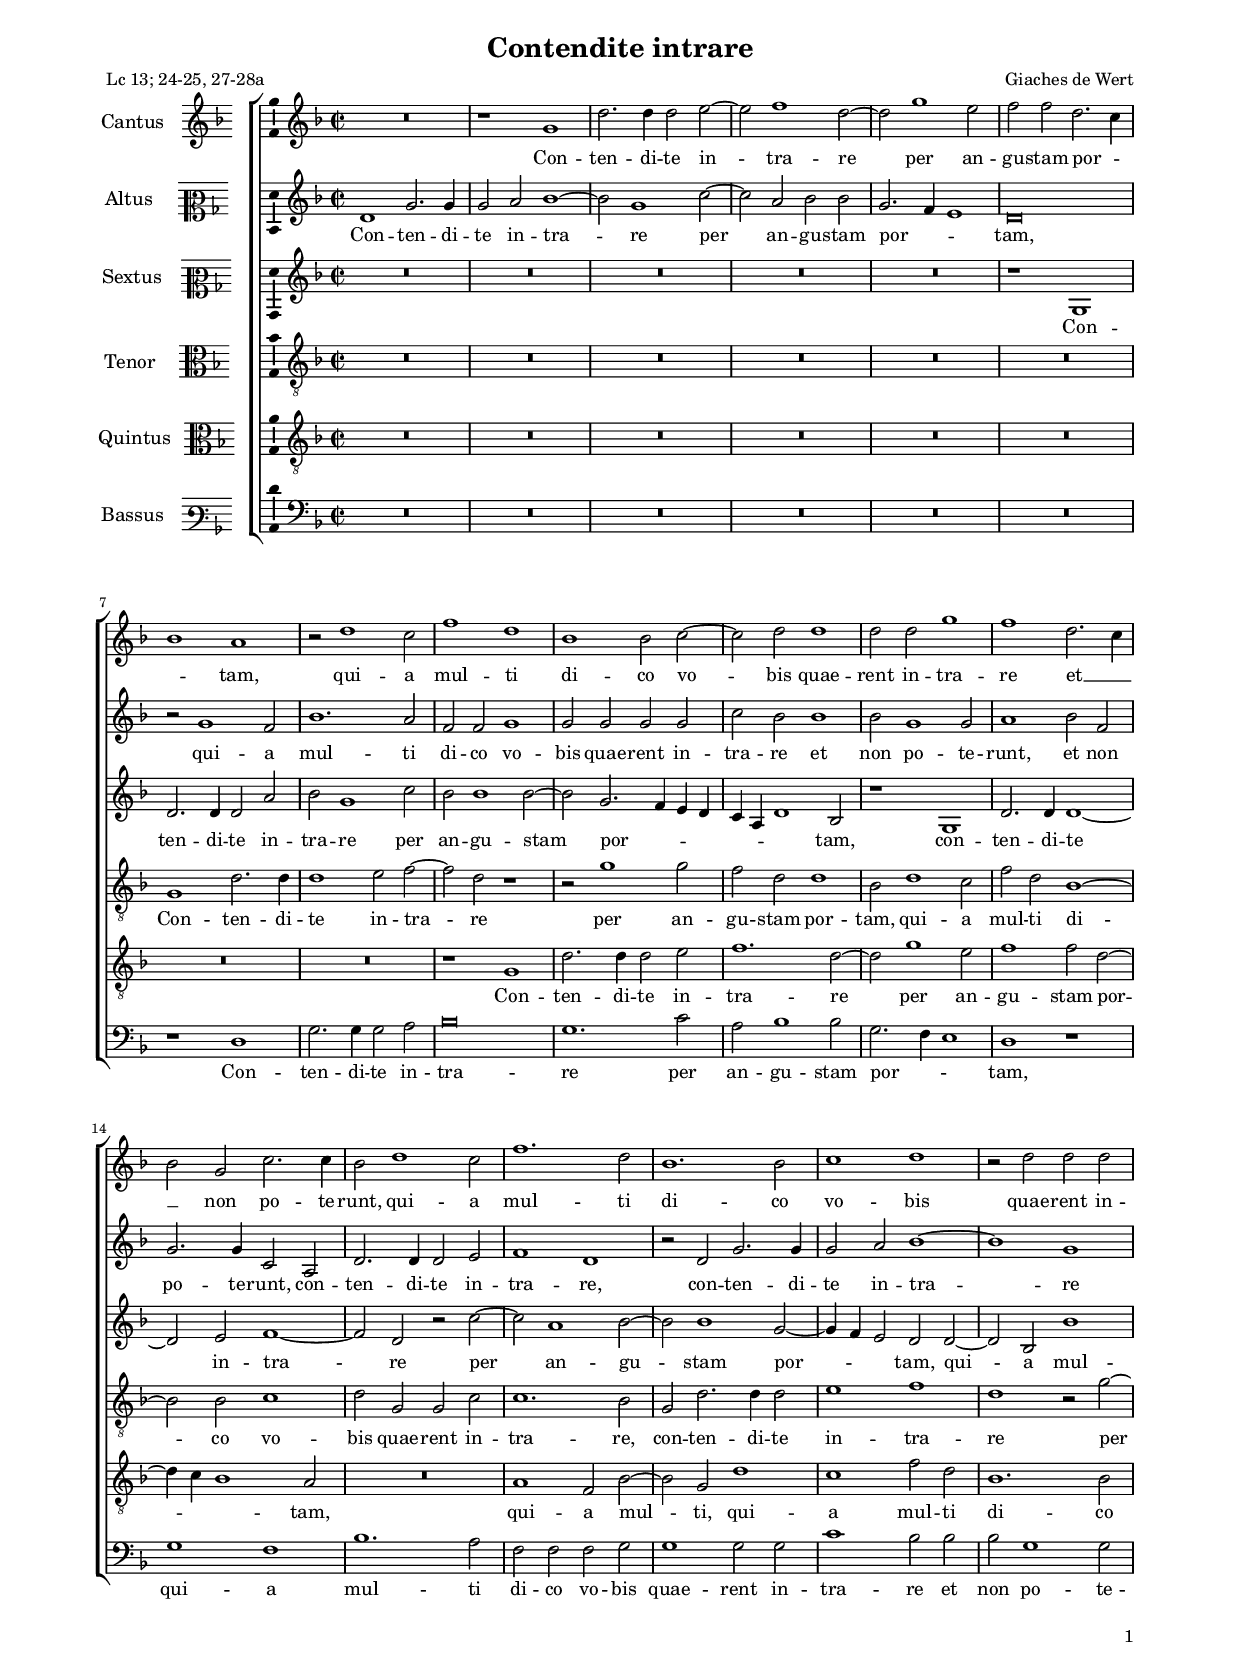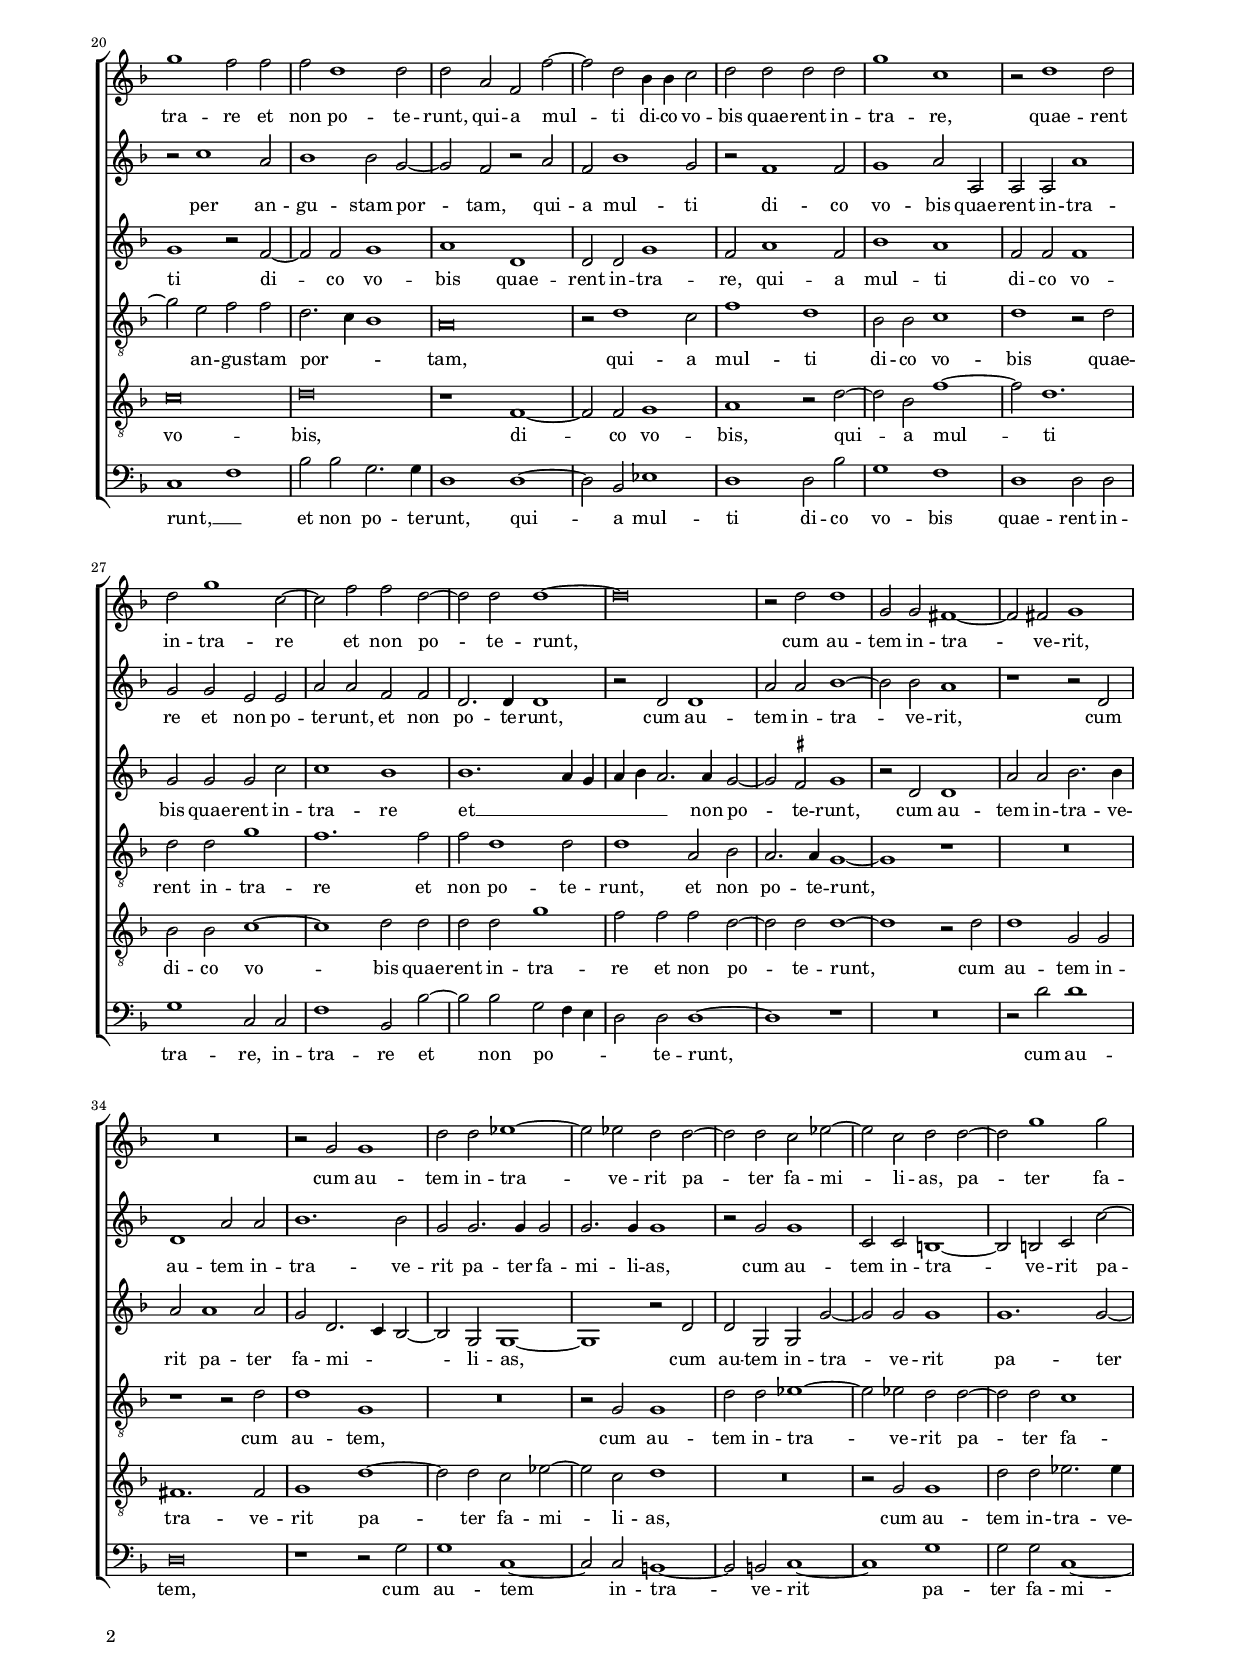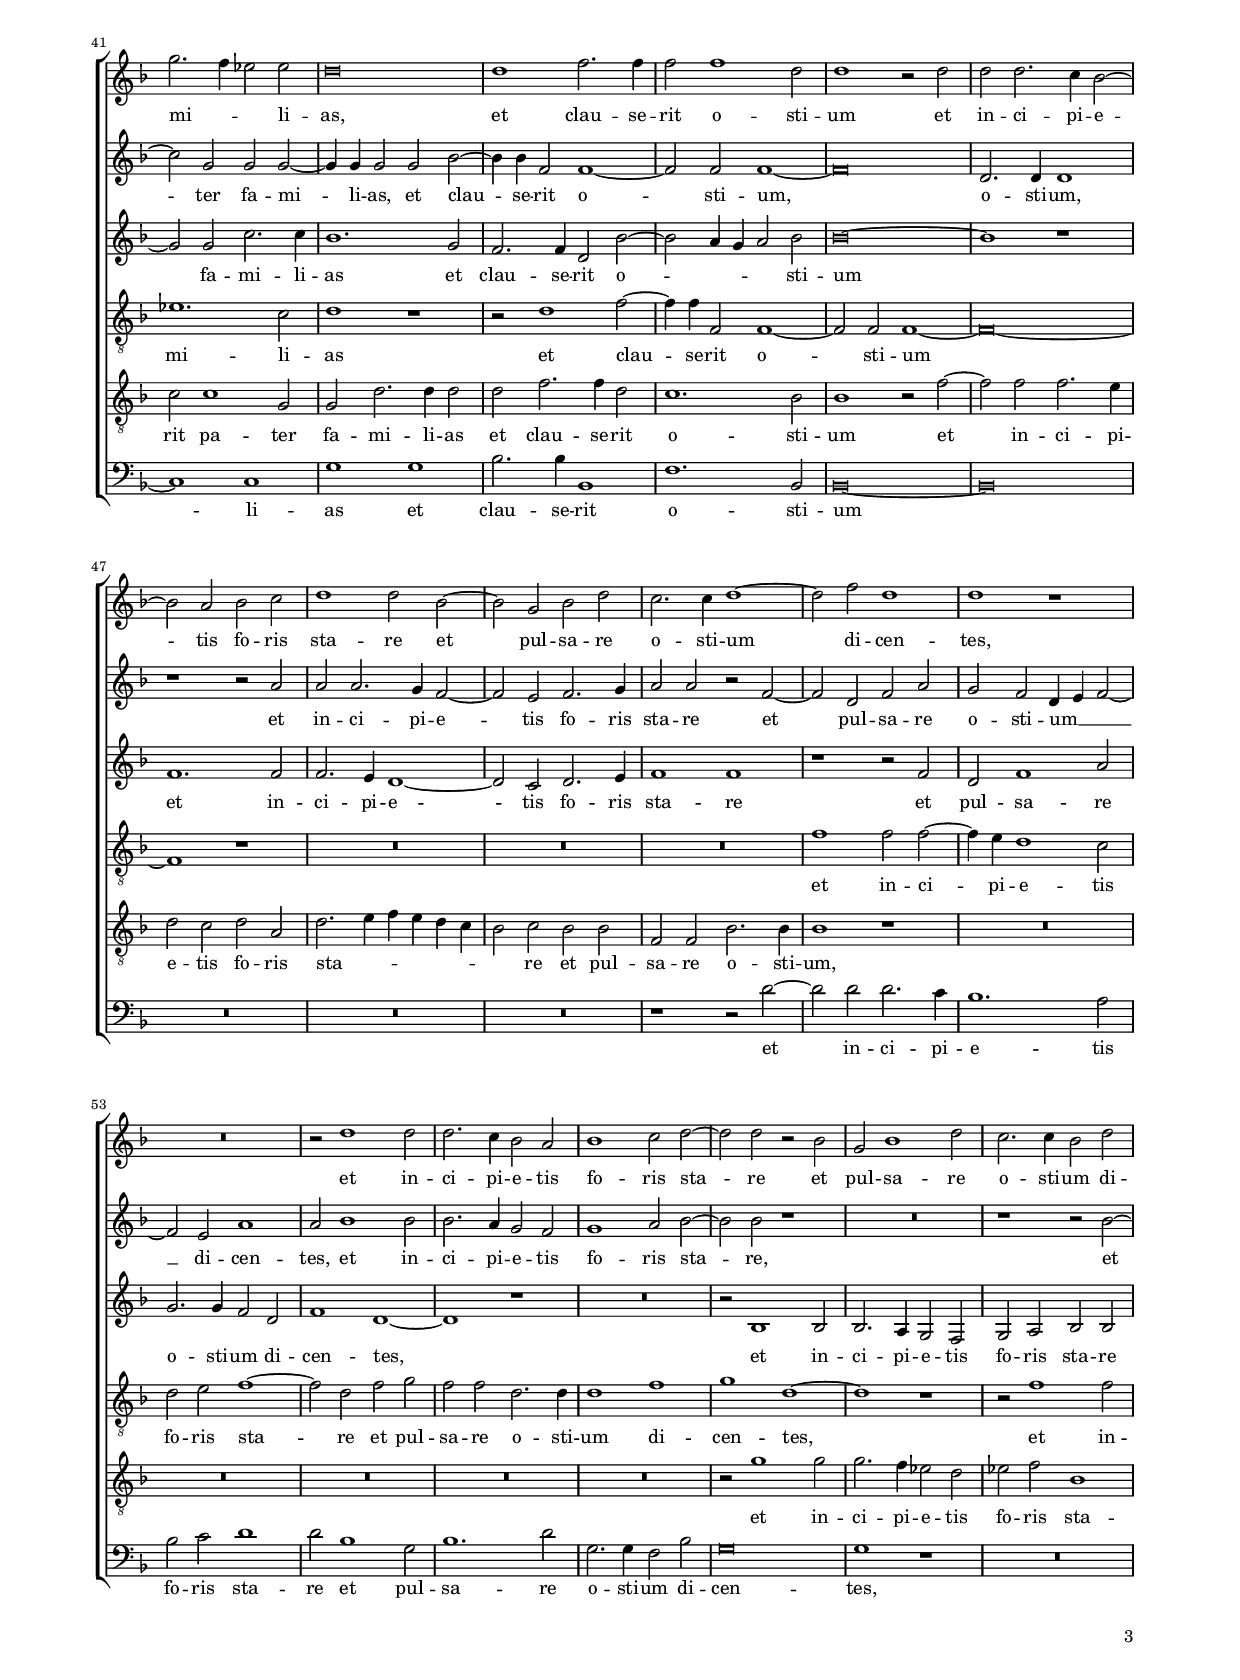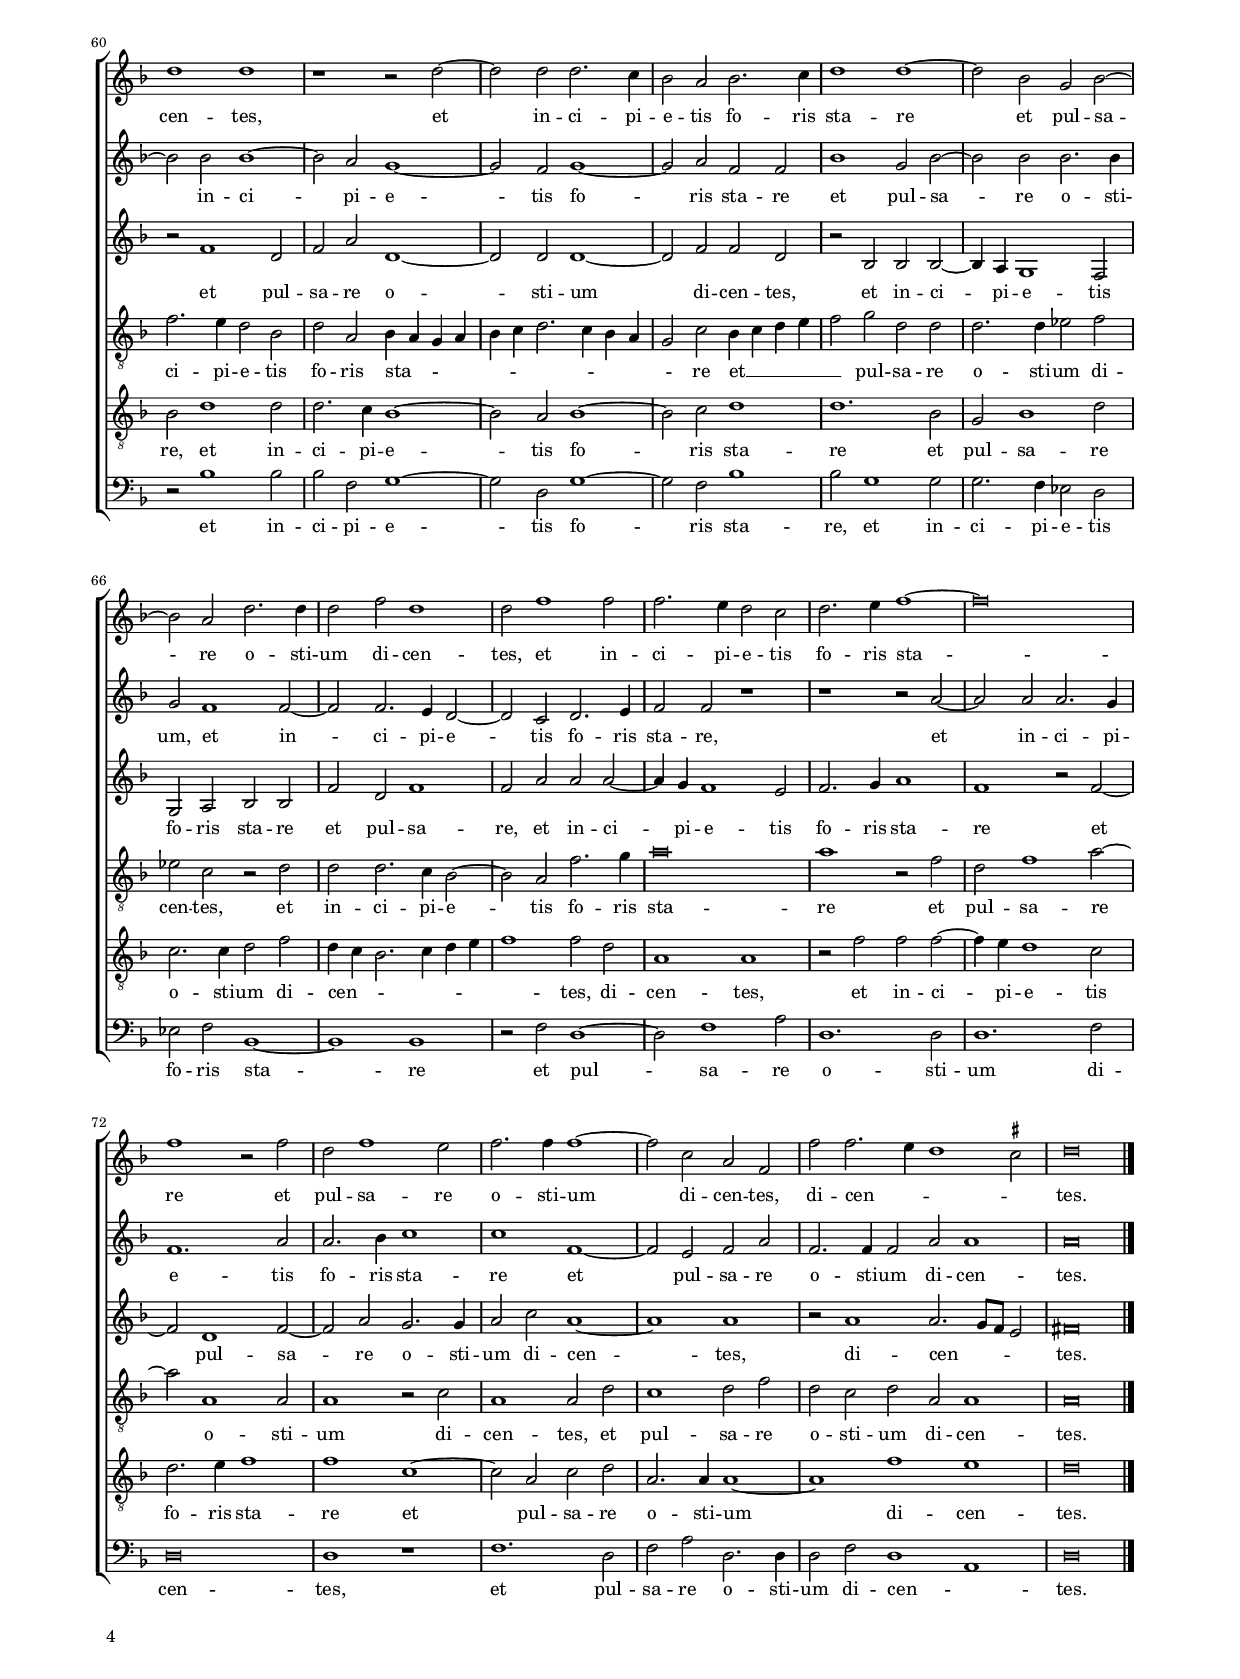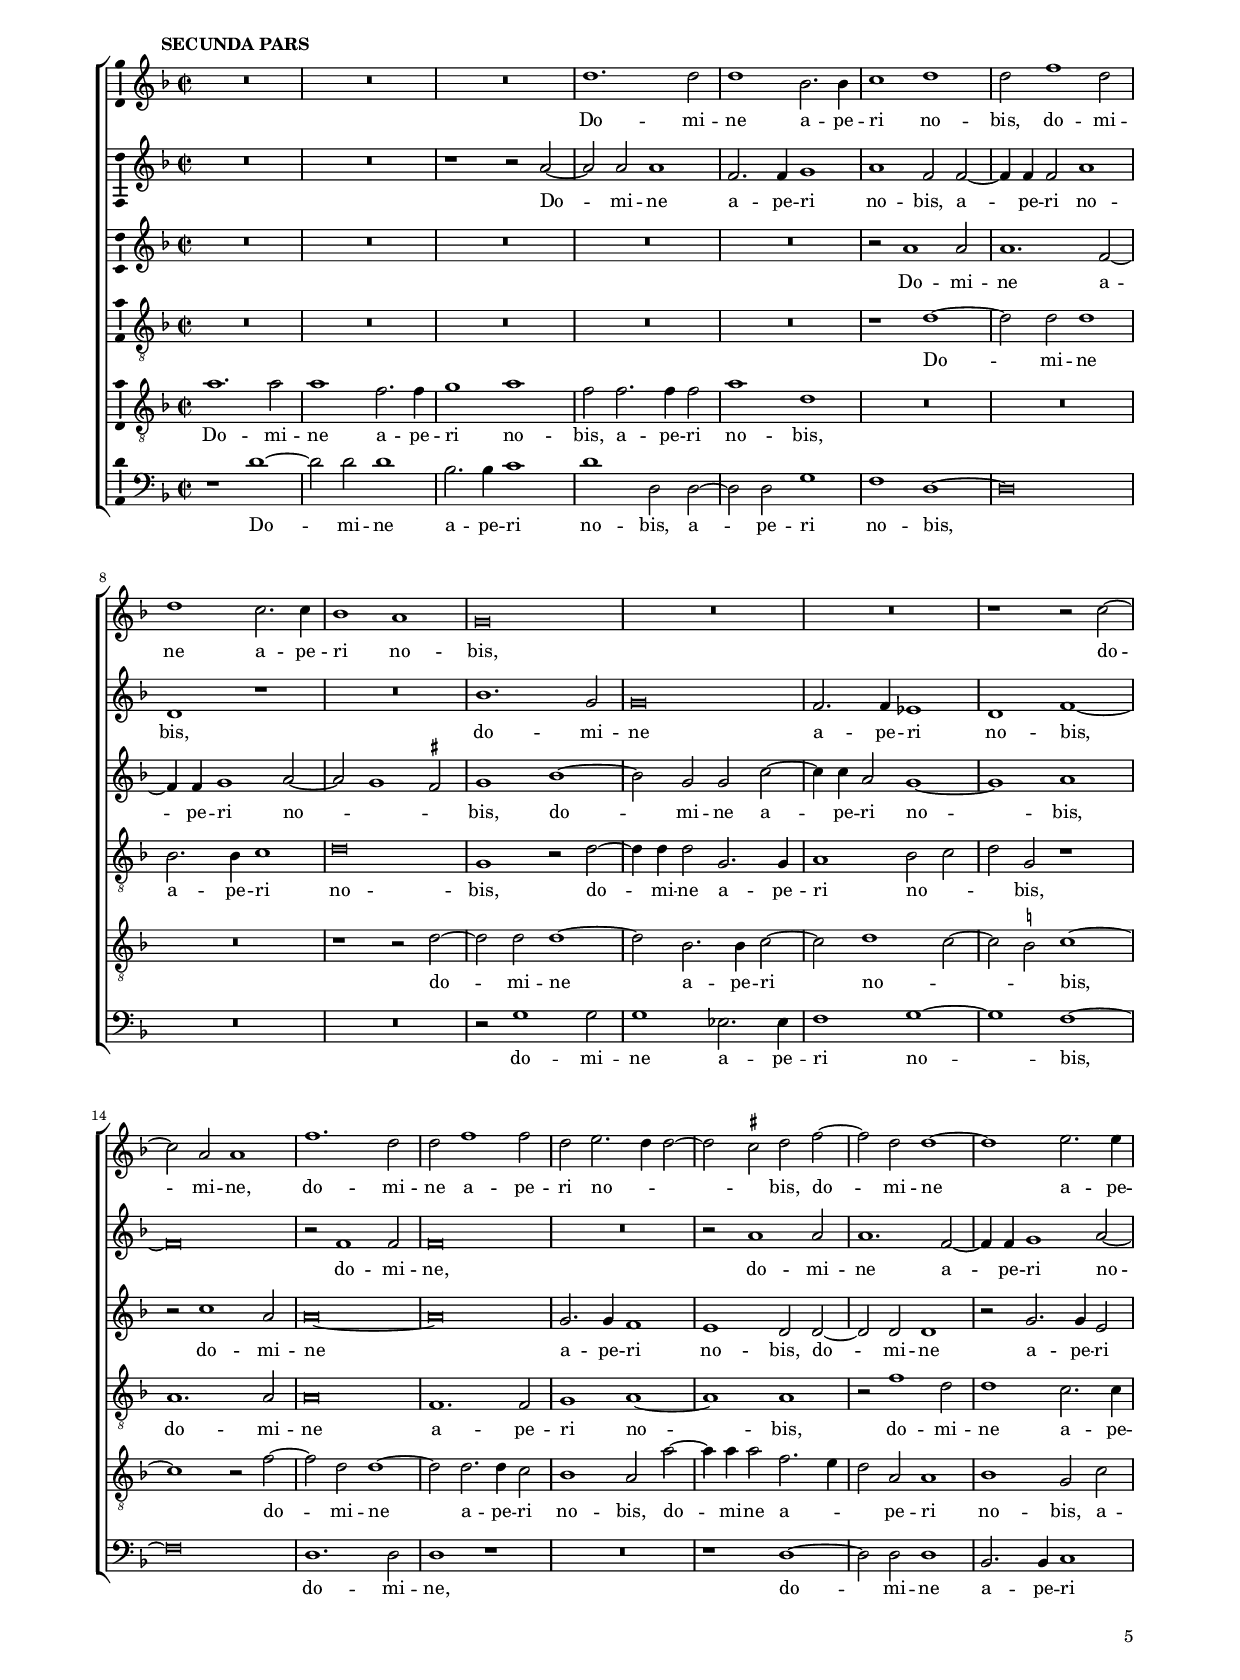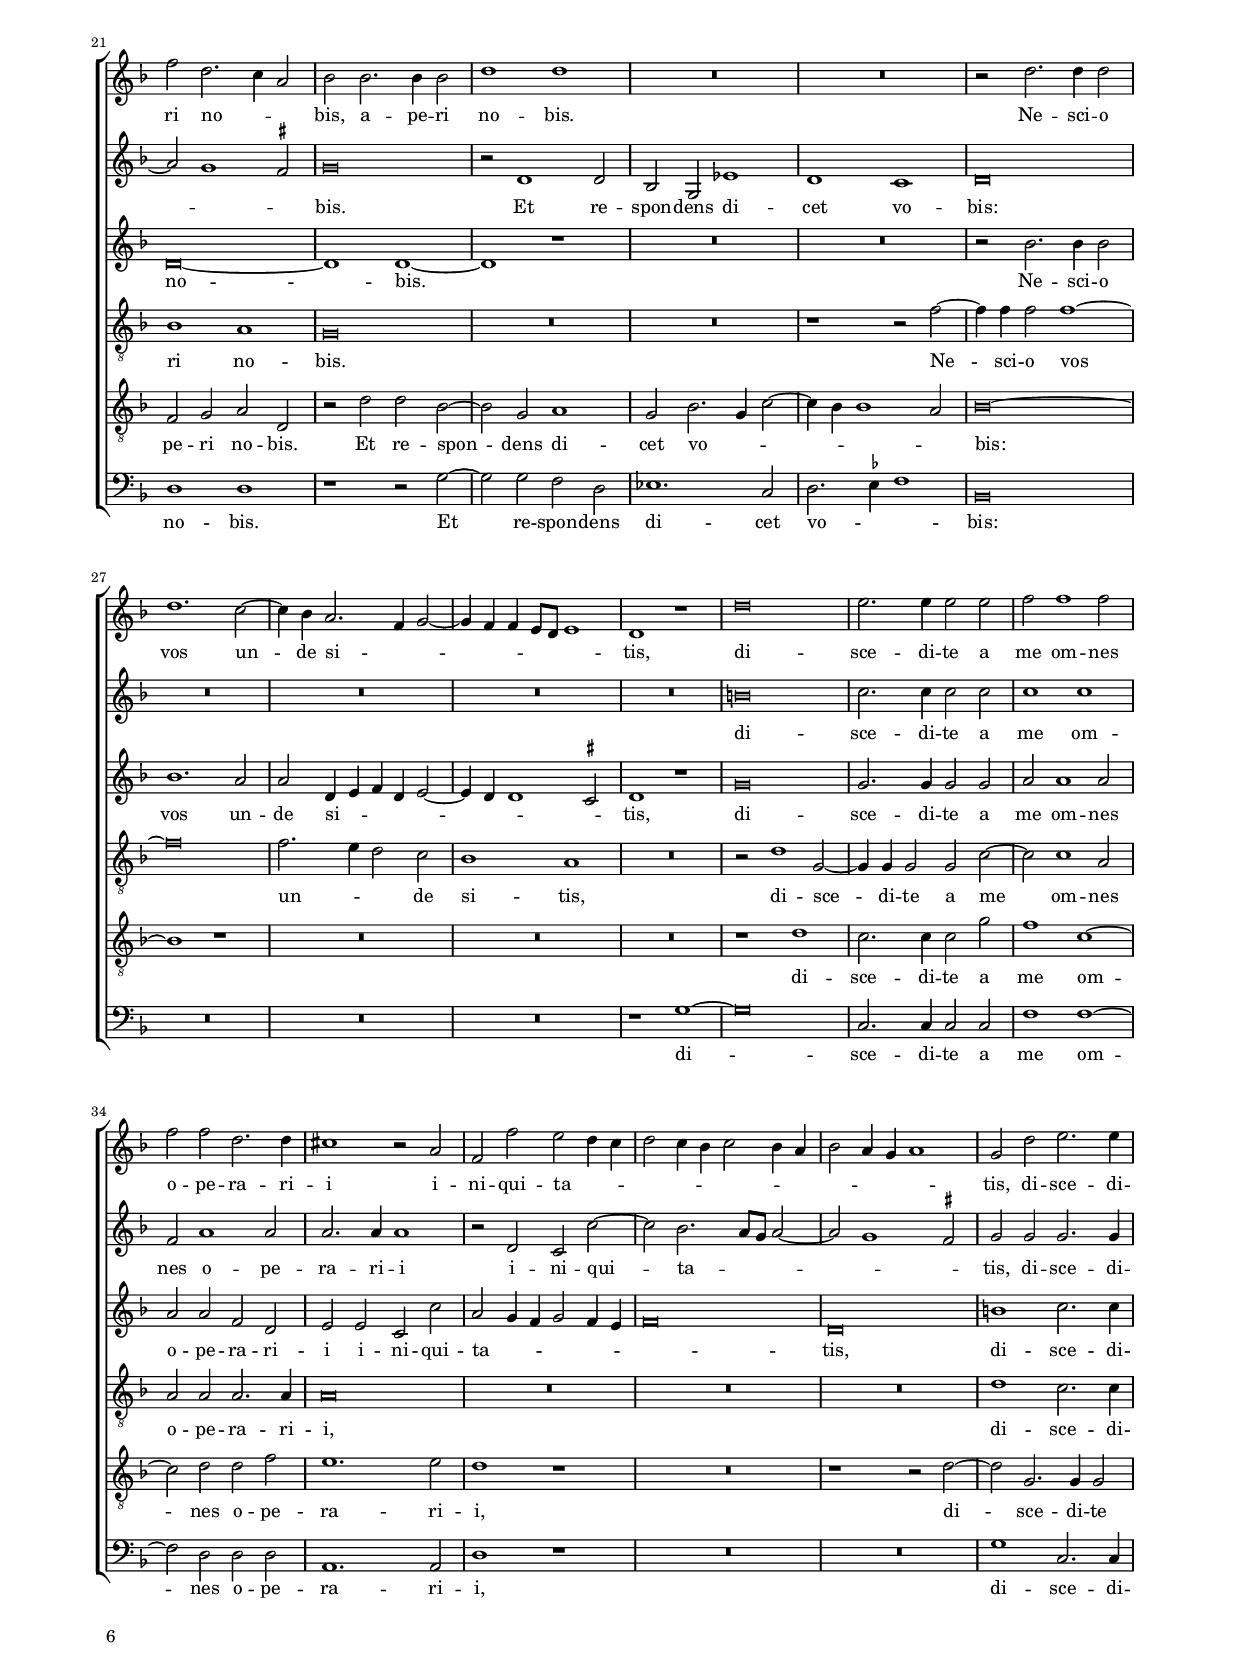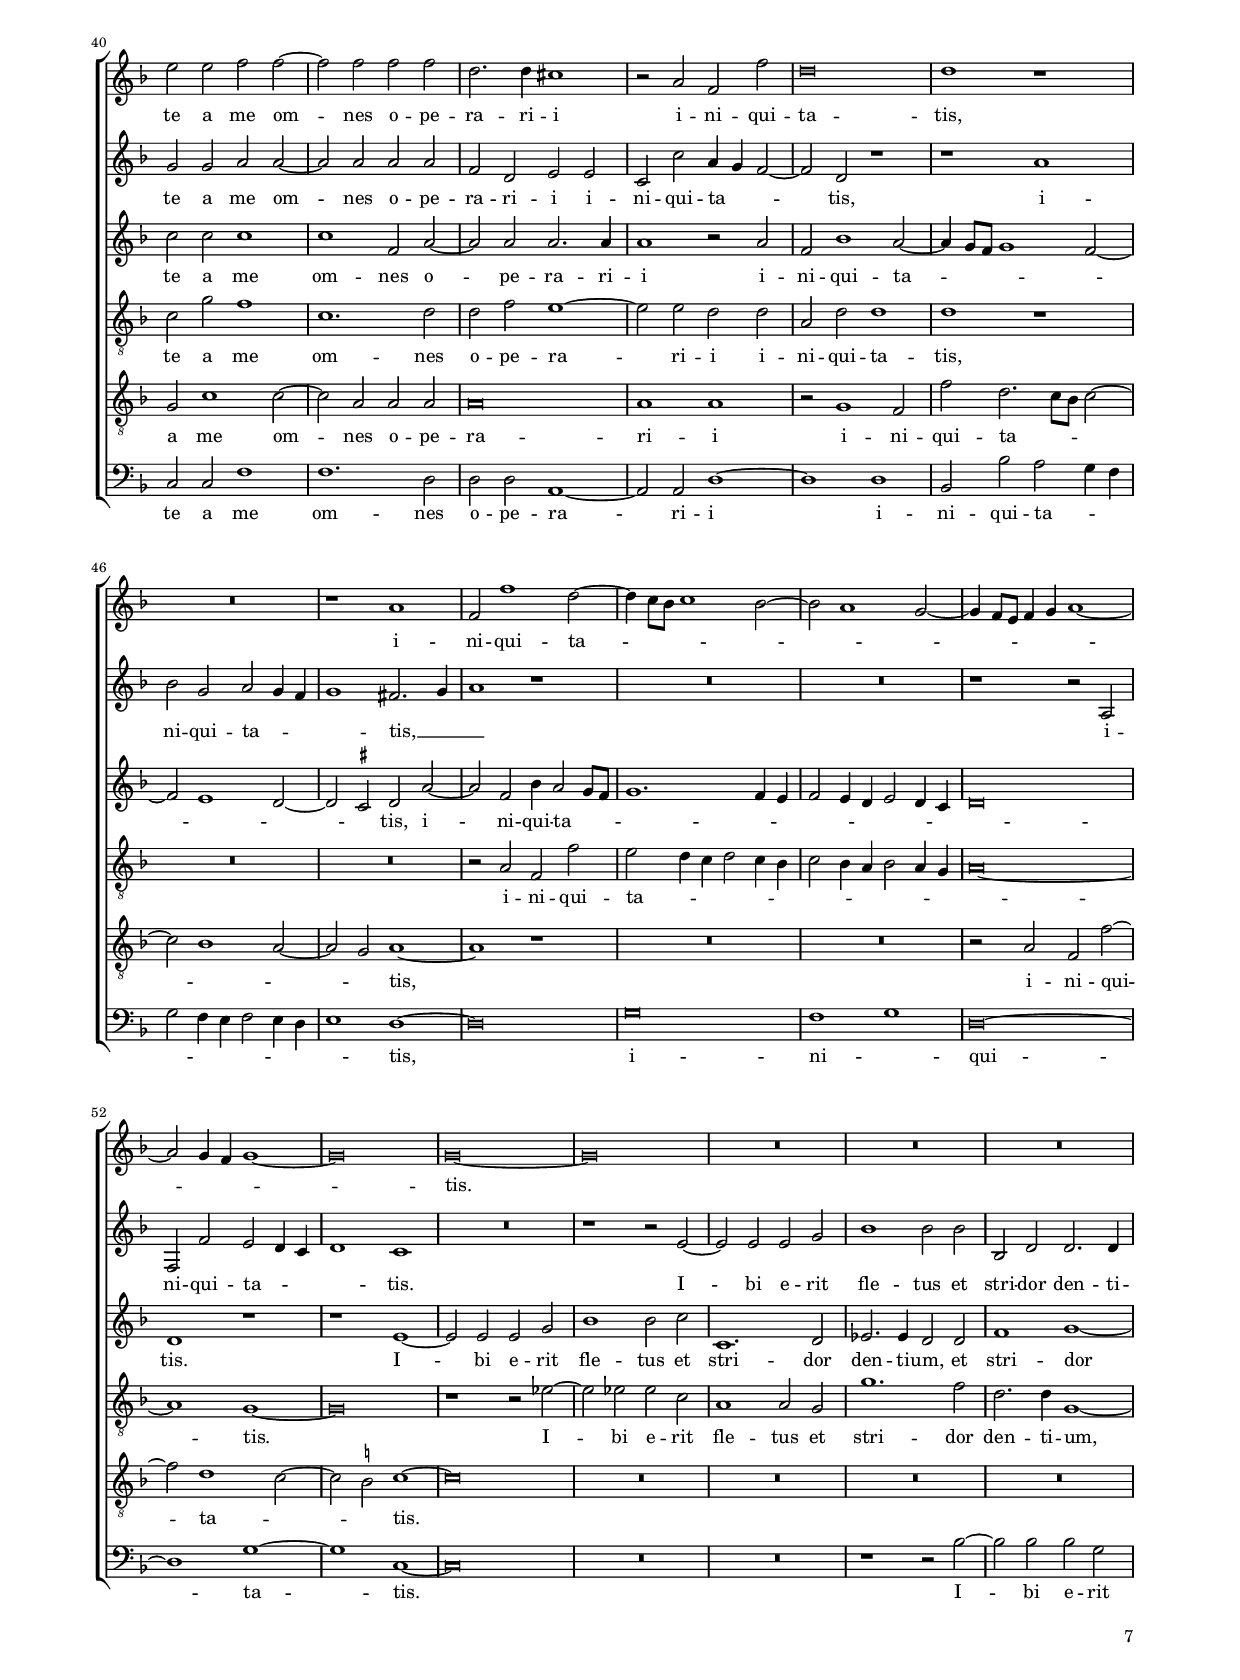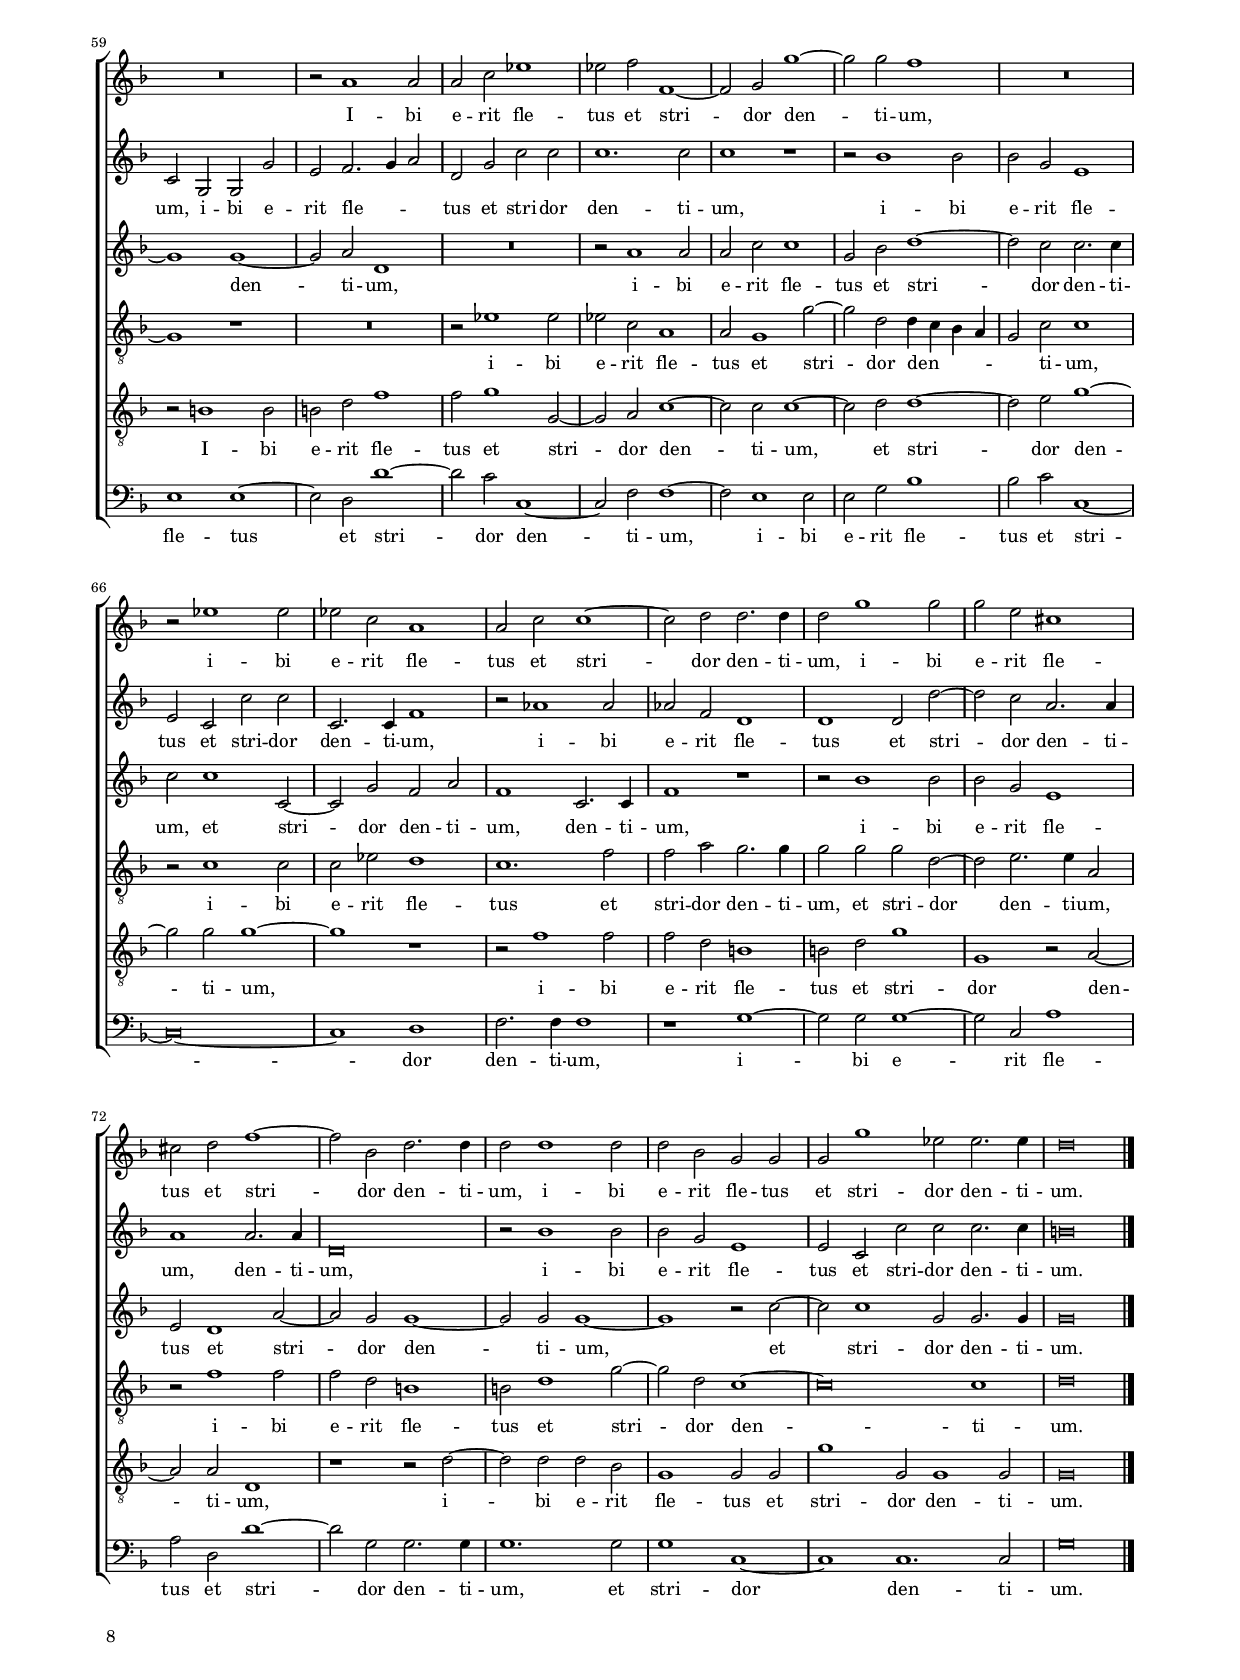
\header
{
  title="Contendite intrare"
  composer="Giaches de Wert"
  poet="Lc 13; 24-25, 27-28a"
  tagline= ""
}

\version "2.22.2"
\language deutsch
#(set-global-staff-size 15)
% #(set-default-paper-size "letter")
#(ly:set-option 'point-and-click #f)


	ficta = { \once \set suggestAccidentals = ##t }
	
	forget = #(define-music-function (music) (ly:music?) #{
		\accidentalStyle forget
		$music
		\accidentalStyle default
		#})


\paper
	{
	top-margin = 1.5 \cm
	bottom-margin = 0.9 \cm
	left-margin = 1.8 \cm
	right-margin = 1.8 \cm
	ragged-bottom = ##f
	ragged-last-bottom = ##t
	print-page-number = ##f
    system-score-spacing = #'((basic-distance . 17) (minimum-distance . 14) (padding . 5) (strechability . 150))
	system-system-spacing = #'((basic-distance . 17) (minimum-distance . 14) (padding . 5) (strechability . 150))
    oddFooterMarkup=\markup   \fill-line { "" \fromproperty #'page:page-number-string }
    evenFooterMarkup=\markup  \fill-line { \fromproperty #'page:page-number-string "" }
    last-bottom-spacing = #'((basic-distance . 12) (minimum-distance . 7) (padding . 4))
	systems-per-page = 3
%   page-count = 6
%	min-systems-per-page = 3
	}

global = {
	\key f \major
	\time 2/2 \set Score.measureLength = #(ly:make-moment 2/1)
        \skip 1*150 \set Score.measureLength = #(ly:make-moment 3/1)
        \skip 1*3
        \set Score.measureLength = #(ly:make-moment 2/1)
        \skip 1*2 \bar "|."
	}


incipitcantus = \markup { \score {
	{
	\set Staff.instrumentName = \markup { \fontsize #1 "Cantus" }
	\key f \major
	\clef violin
	s4 \bar ""
	}
	\layout  {
	raggedright = ##t
	indent = 1.6 \cm
	line-width = 2.4 \cm
	\context { \Staff \remove Time_signature_engraver }
	\override Staff.Clef.Y-extent = #'(0 . 0)
	}} \hspace #1 }

     
incipitaltus = \markup { \score {
	{
	\set Staff.instrumentName = \markup { \fontsize #1 "Altus" }
	\key f \major
	\clef mezzosoprano
	s4 \bar ""
	}
	\layout  {
	raggedright = ##t
	indent = 1.6 \cm
	line-width = 2.4 \cm
	\context { \Staff \remove Time_signature_engraver }
	\override Staff.Clef.Y-extent = #'(0 . 0)
	}} \hspace #1 }

    
incipitsextus = \markup { \score {
	{
	\set Staff.instrumentName = \markup { \fontsize #1 "Sextus" }
	\key f \major
	\clef mezzosoprano
	s4 \bar ""
	}
	\layout  {
	raggedright = ##t
	indent = 1.6 \cm
	line-width = 2.4 \cm
	\context { \Staff \remove Time_signature_engraver }
	\override Staff.Clef.Y-extent = #'(0 . 0)
	}} \hspace #1 }
      
    
incipittenor = \markup { \score {
	{
	\set Staff.instrumentName = \markup { \fontsize #1 "Tenor" }
	\key f \major
	\clef alto
	s4 \bar ""
	}
	\layout  {
	raggedright = ##t
	indent = 1.6 \cm
	line-width = 2.4 \cm
	\context { \Staff \remove Time_signature_engraver }
	\override Staff.Clef.Y-extent = #'(0 . 0)
	}} \hspace #1 }
      
      
incipitquintus = \markup { \score {
	{
	\set Staff.instrumentName = \markup { \fontsize #1 "Quintus" }
	\key f \major
	\clef alto
	s4 \bar ""
	}
	\layout  {
	raggedright = ##t
	indent = 1.6 \cm
	line-width = 2.4 \cm
	\context { \Staff \remove Time_signature_engraver }
	\override Staff.Clef.Y-extent = #'(0 . 0)
	}} \hspace #1 }
      
      
incipitbassus = \markup { \score {
	{
	\set Staff.instrumentName = \markup { \fontsize #1 "Bassus" }
	\key f \major
	\clef varbaritone
	s4 \bar ""
	}
	\layout  {
	raggedright = ##t
	indent = 1.6 \cm
	line-width = 2.4 \cm
	\context { \Staff \remove Time_signature_engraver }
	\override Staff.Clef.Y-extent = #'(0 . 0)
	}} \hspace #1 }


cantus =  \relative c''
	{
	R\breve
	r1 g
	d'2. d4 d2 e~
	e2 f1 d2~
%5
	d2 g1 e2 |
	f2 f d2. c4
	b1 a
	r2 d1 c2
	f1 d
%10
	b1 b2 c~ |
	c2 d d1
	d2 d g1
	f1 d2. c4
	b2 g c2. c4
%15
	b2 d1 c2 |
	f1. d2
	b1. b2
	c1 d
	r2 d d d
%20
	g1 f2 f |
	f2 d1 d2
	d2 a f f'~
	f2 d b4 b c2
	d2 d d d
%25
	g1 c, |
	r2 d1 d2
	d2 g1 c,2~
	c2 f f d~
	d2 d d1~
%30
	d\breve |
	r2 d d1
	g,2 g fis1~
	fis2 fis g1
	R\breve
%35
	r2 g g1 |
	d'2 d es1~
	es2 es d d~ |
	d2 d c es~
	es2 c d d~
%40
	d2 g1 g2 |
	g2. f4 es2 es
	d\breve
	d1 f2. f4
	f2 f1 d2
%45
	d1 r2 d |
	d2 d2. c4 b2~
	b2 a b c
	d1 d2 b~
	b2 g b d
%50
	c2. c4 d1~ |
	d2 f d1
	d1 r
	R\breve
	r2 d1 d2
%55
	d2. c4 b2 a |
	b1 c2 d~
	d2 d r b
	g2 b1 d2
	c2. c4 b2 d
%60
	d1 d |
	r1 r2 d~
	d2 d d2. c4
	b2 a b2. c4
	d1 d~
%65
        d2 b g b~ |
	b2 a d2. d4
	d2 f d1
	d2 f1 f2
	f2. e4 d2 c
%70
	d2. e4 f1~ |
	f\breve
	f1 r2 f
	d2 f1 e2
	f2. f4 f1~
%75
	f2 c a f |
	f'2 f2. e4 d1 \ficta cis2
	d\breve |	
	}


altus = \relative c'
	{
	d1 g2. g4
	g2 a b1~
	b2 g1 c2~
	c2 a b b
%5
	g2. f4 e1 |
	d\breve
	r2 g1 f2
	b1. a2
	f2 f g1
%10
	g2 g g g |
	c2 b b1
	b2 g1 g2
	a1 b2 f
	g2. g4 c,2 a
%15
	d2. d4 d2 e |
	f1 d
	r2 d g2. g4
	g2 a b1~
	b1 g
%20
	r2 c1 a2 |
	b1 b2 g~
	g2 f r a
	f2 b1 g2
	r2 f1 f2
%25
	g1 a2 a, |
	a2 a a'1
	g2 g e e
	a2 a f f
	d2. d4 d1
%30
	r2 d d1 |
	a'2 a b1~
	b2 b a1
	r1 r2 d,
	d1 a'2 a
%35
	b1. b2 |
	g2 g2. g4 g2
	g2. g4 g1
	r2 g g1
	c,2 c h1~
%40
	h2 h c c'~ |
	c2 g g g~
	g4 g g2 g b~
	b4 b f2 f1~
	f2 f f1~
%45
	f\breve |
	d2. d4 d1
	r1 r2 a'
	a2 a2. g4 f2~
	f2 e f2. g4
%50
	a2 a r f~ |
	f2 d f a
	g2 f d4 e f2~
	f2 e a1
	a2 b1 b2
%55
	b2. a4 g2 f |
	g1 a2 b~
	b2 b r1
	R\breve
	r1 r2 b~
%60
	b2 b b1~ |
	b2 a g1~
	g2 f g1~
	g2 a f f
	b1 g2 b~
%65
	b2 b b2. b4 |
	g2 f1 f2~
	f2 f2. e4 d2~
	d2 c d2. e4
	f2 f r1
%70
	r1 r2 a~ |
	a2 a a2. g4
	f1. a2
	a2. b4 c1
	c1 f,~
%75
	f2 e f a |
	f2. f4 f2 a a1
	a\breve |
	}


sextus =  \relative c'
	{
	R\breve
	R\breve
	R\breve
	R\breve
%5
	R\breve |
        r1 g	
	d'2. d4 d2 a'
	b2 g1 c2
	b2 b1 b2~ |
%10
        b2 g2. f4 e d |	
	c4 a d1 b2
	r1 g
	d'2. d4 d1~
	d2 e f1~
%15
	f2 d r c'~ |
	c2 a1 b2~
	b2 b1 g2~
	g4 f e2 d d~
	d2 b b'1
%20
	g1 r2 f~ |
	f2 f g1
	a1 d,
	d2 d g1
	f2 a1 f2
%25
	b1 a |
	f2 f f1
	g2 g g c
	c1 b
	b1. a4 g
%30
	a4 b a2. a4 g2~ |
	g2 \ficta fis g1
	r2 d d1
	a'2 a b2. b4
	a2 a1 a2
%35
	g2 d2. c4 b2~ |
	b2 g g1~
	g1 r2 d'
	d2 g, g g'~
	g2 g g1
%40
	g1. g2~ |
	g2 g c2. c4
	b1. g2
	f2. f4 d2 b'~
	b2 a4 g a2 b
%45
	b\breve~ |
	b1 r
	f1. f2
	f2. e4 d1~
	d2 c d2. e4
%50
	f1 f |
	r1 r2 f
	d2 f1 a2
	g2. g4 f2 d
	f1 d~
%55
	d1 r |
	R\breve
	r2 b1 b2
	b2. a4 g2 f
	g2 a b b
%60
	r2 f'1 d2 |
	f2 a d,1~
	d2 d d1~
	d2 f f d
	r2 b b b~
%65
	b4 a g1 f2 |
	g2 a b b
	f'2 d f1
	f2 a a a~
	a4 g f1 e2
%70
	f2. g4 a1 |
	f1 r2 f~
	f2 d1 f2~
	f2 a g2. g4
	a2 c a1~
%75
	a1 a |
	r2 a1 a2. g8 f e2
	fis\breve |
	}


tenor =  \relative c'
	{
	R\breve
	R\breve
	R\breve
	R\breve
%5
	R\breve |
	R\breve
	g1 d'2. d4
	d1 e2 f~
	f2 d r1
%10
	r2 g1 g2 |
	f2 d d1
	b2 d1 c2
	f2 d b1~
	b2 b c1
%15
	d2 g, g c |
	c1. b2
	g2 d'2. d4 d2
	e1 f
	d1 r2 g~
%20
        g2 e f f |	
	d2. c4 b1
	a\breve
	r2 d1 c2
	f1 d
%25
	b2 b c1 |
	d1 r2 d
	d2 d g1
	f1. f2
	f2 d1 d2
%30
	d1 a2 b |
	a2. a4 g1~
	g1 r
	R\breve
	r1 r2 d'
%35
	d1 g, |
	R\breve
	r2 g g1
	d'2 d es1~
	es2 es d d~
%40
        d2 d c1 |
	es1. c2	
	d1 r
	r2 d1 f2~
	f4 f f,2 f1~
%45
	f2 f f1~ |
	f\breve~
	f1 r
	R\breve
	R\breve
%50
	R\breve |
	f'1 f2 f~
	f4 e d1 c2
	d2 e f1~
	f2 d f g
%55
	f2 f d2. d4 |
	d1 f
	g1 d~
	d1 r
	r2 f1 f2
%60
	f2. e4 d2 b |
	d2 a b4 a g a
	b4 c d2. c4 b a
	g2 c b4 c d e
	f2 g d d
%65
        d2. d4 es2 f |	
	es2 c r d
	d2 d2. c4 b2~
	b2 a f'2. g4
	a\breve
%70
	a1 r2 f |
	d2 f1 a2~
	a2 a,1 a2
	a1 r2 c
	a1 a2 d
%75
	c1 d2 f |
	d2 c d a a1
	a\breve |
	}


quintus  =  \relative c'
	{
	R\breve
	R\breve
	R\breve
	R\breve
%5
	R\breve |
	R\breve
	R\breve
	R\breve
	r1 g
%10
	d'2. d4 d2 e |
	f1. d2~
	d2 g1 e2
	f1 f2 d~
	d4 c b1 a2
%15
	R\breve |
	a1 f2 b~
	b2 g d'1
	c1 f2 d
	b1. b2
%20
	c\breve |
	d\breve
	r1 f,~
	f2 f g1
	a1 r2 d~
%25
	d2 b f'1~ |
	f2 d1.
	b2 b c1~
	c1 d2 d
	d2 d g1
%30
	f2 f f d~ |
	d2 d d1~
	d1 r2 d
        d1 g,2 g
        fis1. fis2
%35
	g1  d'~ |
	d2 d c2 es~
        es2 c d1
        R\breve
	r2 g, g1
%40
	d'2 d es2. es4  |
	c2 c1 g2
	g2 d'2. d4 d2
        d2 f2. f4 d2
        c1. b2
%45
	b1 r2 f'~ |
	f2 f f2. e4
        d2 c2 d2 a
        d2. e4 f4 e d c
        b2 c b b
%50
	f2 f b2. b4  |
	b1 r1
	R\breve
	R\breve
	R\breve
%55
	R\breve |
	R\breve
	r2 g'1 g2 
        g2. f4 es2 d
        es f b,1
%60
	b2 d1 d2 |
        d2. c4 b1~
        b2 a b1~
        b2 c d1
        d1. b2
%65
	g2 b1 d2 |
	c2. c4 d2 f
        d4 c b2. c4 d e
        f1 f2 d
        a1 a
%70
	r2 f' f2 f~ |
	f4 e d1 c2
	d2. e4 f1
        f1 c~
	c2 a c d
%75
	a2. a4 a1~ |
        a1 f' e
	d\breve |
	}


bassus  =  \relative c
	{
	R\breve
	R\breve
	R\breve
	R\breve
%5
	R\breve |
	R\breve
	r1 d
	g2. g4 g2 a
	b\breve
%10
	g1. c2 |
	a2 b1 b2
	g2. f4 e1
	d1 r
	g1 f
%15
	b1. a2 |
	f2 f f g
	g1 g2 g
	c1 b2 b
	b2 g1 g2
%20
	c,1 f |
	b2 b g2. g4
	d1 d~
	d2 b es1
	d1 d2 b'
%25
	g1 f |
	d1 d2 d
	g1 c,2 c
	f1 b,2 b'~
	b2 b g f4 e
%30
	d2 d d1~ |
	d1 r
	R\breve
	r2 d' d1
	d,\breve
%35
	r1 r2 g |
	g1 c,~
	c2 c h1~
	h2 h c1~
	c1 g'
%40
	g2 g c,1~ |
	c1 c
	g'1 g
	b2. b4 b,1
	f'1. b,2
%45
	b\breve~ |
	b\breve
	R\breve
	R\breve
	R\breve
%50
	r1 r2 d'~ |
	d2 d d2. c4
	b1. a2
	b2 c d1
	d2 b1 g2
%55
	b1. d2 |
	g,2. g4 f2 b
	g\breve
	g1 r
	R\breve
%60
	r2 b1 b2 |
	b2 f g1~
	g2 d g1~
	g2 f b1
	b2 g1 g2
%65
        g2. f4 es2 d |
	es2 f b,1~
	b1 b
	r2 f' d1~
	d2 f1 a2
%70
        d,1. d2 |
	d1. f2
	d\breve
	d1 r
	f1. d2
%75
        f2 a d,2. d4 |
	d2 f d1 a
	d\breve |
	}


lyricscantus = \lyricmode {
	Con -- ten -- di -- te in -- tra -- re per an -- gu -- stam por -- _ _ tam,
        qui -- a mul -- ti di -- co vo -- bis quae -- rent in -- tra -- re et __ _ _ non po -- te -- runt,
        qui -- a mul -- ti di -- co vo -- bis quae -- rent in -- tra -- re et non po -- te -- runt,
        qui -- a mul -- ti di -- co vo -- bis quae -- rent in -- tra -- re,
        quae -- rent in -- tra -- re et non po -- te -- runt,
        cum au -- tem in -- tra -- ve -- rit,
        cum au -- tem in -- tra -- ve -- rit pa -- ter fa -- mi -- li -- as,
        pa -- ter fa -- mi -- _ _ li -- as,
        et clau -- se -- rit o -- sti -- um
        et in -- ci -- pi -- e -- tis fo -- ris sta -- re et pul -- sa -- re o -- sti -- um di -- cen -- tes,
        et in -- ci -- pi -- e -- tis fo -- ris sta -- re et pul -- sa -- re o -- sti -- um di -- cen -- tes,
        et in -- ci -- pi -- e -- tis fo -- ris sta -- re et pul -- sa -- re o -- sti -- um di -- cen -- tes,
        et in -- ci -- pi -- e -- tis fo -- ris sta -- re et pul -- sa -- re o -- sti -- um di -- cen -- tes,
        di -- cen -- _ _ _ tes.
	}


lyricsaltus = \lyricmode {
	Con -- ten -- di -- te in -- tra -- re per an -- gu -- stam por -- _ _ tam,
        qui -- a mul -- ti di -- co vo -- bis quae -- rent in -- tra -- re et non po -- te -- runt,
        et non po -- te -- runt,
        con -- ten -- di -- te in -- tra -- re,
        con -- ten -- di -- te in -- tra -- re per an -- gu -- stam por -- tam,
        qui -- a mul -- ti di -- co vo -- bis quae -- rent in -- tra -- re et non po -- te -- runt,
        et non po -- te -- runt,
        cum au -- tem in -- tra -- ve -- rit,
        cum au -- tem in -- tra -- ve -- rit pa -- ter fa -- mi -- li -- as,
        cum au -- tem in -- tra -- ve -- rit pa -- ter fa -- mi -- li -- as,
        et clau -- se -- rit o -- sti -- um,
        o -- sti -- um,
        et in -- ci -- pi -- e -- tis fo -- ris sta -- re et pul -- sa -- re o -- sti -- um __ _ _ di -- cen -- tes,
        et in -- ci -- pi -- e -- tis fo -- ris sta -- re,
        et in -- ci -- pi -- e -- tis fo -- ris sta -- re et pul -- sa -- re o -- sti -- um,
        et in -- ci -- pi -- e -- tis fo -- ris sta -- re,
        et in -- ci -- pi -- e -- tis fo -- ris sta -- re et pul -- sa -- re o -- sti -- um di -- cen -- tes.
	}
	
	
lyricssextus = \lyricmode {
	Con -- ten -- di -- te in -- tra -- re per an -- gu -- stam por -- _ _ _ _ _ _ tam,
        con -- ten -- di -- te in -- tra -- re per an -- gu -- stam por -- _ _ tam,
        qui -- a mul -- ti di -- co vo -- bis quae -- rent in -- tra -- re,
        qui -- a mul -- ti di -- co vo -- bis quae -- rent in -- tra -- re et __ _ _ _ _ _ non po -- te -- runt,
        cum au -- tem in -- tra -- ve -- rit pa -- ter fa -- mi -- _ _ li -- as,
        cum au -- tem in -- tra -- ve -- rit pa -- ter fa -- mi -- li -- as
        et clau -- se -- rit o -- _ _ _ sti -- um
        et in -- ci -- pi -- e -- tis fo -- ris sta -- re et pul -- sa -- re o -- sti -- um di -- cen -- tes,
        et in -- ci -- pi -- e -- tis fo -- ris sta -- re et pul -- sa -- re o -- sti -- um di -- cen -- tes,
        et in -- ci -- pi -- e -- tis fo -- ris sta -- re et pul -- sa -- re,
        et in -- ci -- pi -- e -- tis fo -- ris sta -- re et pul -- sa -- re o -- sti -- um di -- cen -- tes,
        di -- cen -- _ _ _ tes.
	}


lyricstenor = \lyricmode {
	Con -- ten -- di -- te in -- tra -- re per an -- gu -- stam por -- tam,
        qui -- a mul -- ti di -- co vo -- bis quae -- rent in -- tra -- re,
        con -- ten -- di -- te in -- tra -- re per an -- gu -- stam por -- _ _ tam,
        qui -- a mul -- ti di -- co vo -- bis quae -- rent in -- tra -- re et non po -- te -- runt,
        et non po -- te -- runt,
        cum au -- tem,
        cum au -- tem in -- tra -- ve -- rit pa -- ter fa -- mi -- li -- as
        et clau -- se -- rit o -- sti -- um
        et in -- ci -- pi -- e -- tis fo -- ris sta -- re et pul -- sa -- re o -- sti -- um di -- cen -- tes,
        et in -- ci -- pi -- e -- tis fo -- ris sta -- _ _ _ _ _ _ _ _ _ _ re 
        et __ _ _ _ _ pul -- sa -- re o -- sti -- um di -- cen -- tes,
        et in -- ci -- pi -- e -- tis fo -- ris sta -- re et pul -- sa -- re o -- sti -- um di -- cen -- tes,
        et pul -- sa -- re o -- sti -- um di -- cen -- tes.
	}


lyricsquintus = \lyricmode {
	Con -- ten -- di -- te in -- tra -- re per an -- gu -- stam por -- _ _ tam,
        qui -- a mul -- ti,
        qui -- a mul -- ti di -- co vo -- bis,
        di -- co vo -- bis,
        qui -- a mul -- ti di -- co vo -- bis quae -- rent in -- tra -- re et non po -- te -- runt,
        cum au -- tem in -- tra -- ve -- rit pa -- ter fa -- mi -- li -- as,
        cum au -- tem in -- tra -- ve -- rit pa -- ter fa -- mi -- li -- as
        et clau -- se -- rit o -- sti -- um
        et in -- ci -- pi -- e -- tis fo -- ris sta -- _ _ _ _ _ _ re et pul -- sa -- re o -- sti -- um,
        et in -- ci -- pi -- e -- tis fo -- ris sta -- re,
        et in -- ci -- pi -- e -- tis fo -- ris sta -- re et pul -- sa -- re o -- sti -- um di -- cen -- _ _ _ _ _ _ tes,
        di -- cen -- tes,
        et in -- ci -- pi -- e -- tis fo -- ris sta -- re et pul -- sa -- re o -- sti -- um di -- cen -- tes.
	}


lyricsbassus = \lyricmode {
	Con -- ten -- di -- te in -- tra -- re per an -- gu -- stam por -- _ _ tam,
        qui -- a mul -- ti di -- co vo -- bis quae -- rent in -- tra -- re et non po -- te -- runt, __ _
        et non po -- te -- runt,
        qui -- a mul -- ti di -- co vo -- bis quae -- rent in -- tra -- re,
        in -- tra -- re et non po -- _ _ _ te -- runt,
        cum au -- tem,
        cum au -- tem in -- tra -- ve -- rit pa -- ter fa -- mi -- li -- as
        et clau -- se -- rit o -- sti -- um
        et in -- ci -- pi -- e -- tis fo -- ris sta -- re et pul -- sa -- re o -- sti -- um di -- cen -- tes,
        et in -- ci -- pi -- e -- tis fo -- ris sta -- re,
        et in -- ci -- pi -- e -- tis fo -- ris sta -- re et pul -- sa -- re o -- sti -- um di -- cen -- tes,
        et pul -- sa -- re o -- sti -- um di -- cen -- _ tes.
	}


\score
{  
	\transpose c c {
	\new ChoirStaff \with { \override StaffGrouper.staff-staff-spacing.basic-distance = #12 }
	<<

	\new Staff << \global
	\new Voice="v1" {
		\set Staff.instrumentName=\incipitcantus
		\set Staff.midiInstrument = "reed organ"
		\clef violin
		\cantus }
	\new Lyrics \lyricsto "v1" {\lyricscantus }
	>>


	\new Staff << \global
	\new Voice="v2" {
		\set Staff.instrumentName=\incipitaltus
		\set Staff.midiInstrument = "reed organ"
        \clef violin % "G_8"
		\altus}
	\new Lyrics \lyricsto "v2" {\lyricsaltus }
	>>


	\new Staff << \global
	\new Voice="v6" {
		\set Staff.instrumentName=\incipitsextus
		\set Staff.midiInstrument = "reed organ"
        \clef violin % "G_8"
		\sextus}
	\new Lyrics \lyricsto "v6" {\lyricssextus }
	>>
        

	\new Staff << \global
	\new Voice="v3" {
		\set Staff.instrumentName=\incipittenor
		\set Staff.midiInstrument = "reed organ"
		\clef "G_8"
		\tenor }
	\new Lyrics \lyricsto "v3" {\lyricstenor }
	>>


	\new Staff << \global
	\new Voice="v5" {
		\set Staff.instrumentName=\incipitquintus
		\set Staff.midiInstrument = "reed organ"
                \clef "G_8"
		\quintus}
	\new Lyrics \lyricsto "v5" {\lyricsquintus }
	>>


	\new Staff << \global
	\new Voice="v4" {
		\set Staff.instrumentName=\incipitbassus
		\set Staff.midiInstrument = "reed organ"
		\clef bass
		\bassus }
	\new Lyrics \lyricsto "v4" {\lyricsbassus}
	>>

	>>
	} % transpose

	\layout
	{
	indent = 2.6 \cm
%	\context { \Lyrics \override VerticalAxisGroup.nonstaff-relatedstaff-spacing.padding = #2 }
%	\context { \Lyrics \override LyricText.font-size = #1 }	
	\context { \Staff \override TimeSignature.break-visibility = #end-of-line-invisible }
	\context { \Staff \consists "Ambitus_engraver" }
	\context { \Score \override BarNumber.padding = #2 }
	\context { \Voice \override NoteHead.style = #'baroque }
	}

\midi
	{
    \tempo 2 = 90
	}

}

%%%%%%%%%%%%%%%%%%%%  SECUNDA PARS   %%%%%%%%%%%%%%%%%%%%


global = {
	\key f \major
	\time 2/2 \set Score.measureLength = #(ly:make-moment 2/1)
        \skip 1*150 \set Score.measureLength = #(ly:make-moment 3/1)
        \skip 1*3
        \set Score.measureLength = #(ly:make-moment 2/1)
        \skip 1*2 \bar "|."
	}


cantus =  \relative c''
	{
	R\breve
	R\breve
	R\breve
	d1. d2
%5
	d1 b2. b4 |
	c1 d
	d2 f1 d2
	d1 c2. c4
	b1 a
%10
	g\breve |
	R\breve
	R\breve
	r1 r2 c~
	c2 a a1
%15
	f'1. d2 |
	d2 f1 f2
	d2 e2. d4 d2~
	d2 \ficta cis d f~
	f2 d d1~
%20
	d1 e2. e4 |
	f2 d2. c4 a2
	b2 b2. b4 b2
	d1 d
	R\breve
%25
	R\breve |
	r2 d2. d4 d2
	d1. c2~
	c4 b a2. f4 g2~
	g4 f f e8 d e1
%30
	d1 r |
	d'\breve
	e2. e4 e2 e
	f2 f1 f2
	f2 f d2. d4
%35
	cis1 r2 a |
	f2 f' e d4 c
	d2 c4 b c2 b4 a
	b2 a4 g a1
	g2 d' e2. e4
%40
	e2 e f f~ |
	f2 f f f
	d2. d4 cis1
	r2 a f f'
	d\breve
%45
	d1 r |
	R\breve
	r1 a
	f2 f'1 d2~
	d4 c8 b c1 b2~
%50
        b2 a1 g2~ |	
	g4 f8 e f4 g a1~
	a2 g4 f g1~
	g\breve
	g\breve~
%55
	g\breve |
	R\breve
	R\breve
	R\breve
	R\breve
%60
	r2 a1 a2 |
	a2 c es1
	es2 f f,1~
	f2 g g'1~
	g2 g f1
%65
	R\breve |
	r2 es1 es2
	es2 c a1
	a2 c c1~
	c2 d d2. d4
%70
	d2 g1 g2 |
	g2 e cis1
	cis2 d f1~
	f2 b, d2. d4
	d2 d1 d2
%75
	d2 b g g |
	g2 g'1 es2 es2. es4
	d\breve |	
	}


altus = \relative c'
	{
	R\breve
	R\breve
	r1 r2 a'~
	a2 a a1
%5
	f2. f4 g1 |
	a1 f2 f~
	f4 f f2 a1
	d,1 r
	R\breve
%10
	b'1. g2 |
	g\breve
	f2. f4 es1
	d1 f~
	f\breve
%15
	r2 f1 f2 |
	f\breve
	R\breve
	r2 a1 a2
	a1. f2~
%20
	f4 f g1 a2~ |
	a2 g1 \ficta fis2
	g\breve
	r2 d1 d2
	b2 g es'1
%25
	d1 c |
	d\breve
	R\breve
	R\breve
	R\breve
%30
	R\breve |
	h'\breve
	c2. c4 c2 c
	c1 c
	f,2 a1 a2
%35
	a2. a4 a1 |
	r2 d, c c'~
	c2 b2. a8 g a2~
	a2 g1 \ficta fis2
	g2 g g2. g4
%40
	g2 g a a~ |
	a2 a a a
	f2 d e e
	c2 c' a4 g f2~
	f2 d r1
%45
	r1 a'1 |
	b2 g a g4 f
	g1 fis2. g4
	a1 r
	R\breve
%50
	R\breve |
	r1 r2 a,
	f2 f' e d4 c
	d1 c
	R\breve
%55
	r1 r2 e~ |
	e2 e e g
	b1 b2 b
	b,2 d d2. d4
	c2 g g g'
%60
	e2 f2. g4 a2 |
	d,2 g c c
	c1. c2
	c1 r
	r2 b1 b2
%65
	b2 g e1 |
	e2 c c' c
	c,2. c4 f1
	r2 as1 as2
	as2 f d1
%70
	d1 d2 d'~ |
	d2 c a2. a4
	a1 a2. a4
	d,\breve
	r2 b'1 b2
%75
	b2 g e1 |
	e2 c c'2 c c2. c4
	h\breve |
	}


sextus =  \relative c'
	{
	R\breve
	R\breve
	R\breve
	R\breve
%5
	R\breve
	r2 a'1 a2
	a1. f2~
	f4 f g1 a2~
	a2 g1 \ficta fis2
%10
	g1 b~ |
	b2 g g c~
	c4 c a2 g1~
	g1 a
	r2 c1 a2
%15
	a\breve~ |
	a\breve
	g2. g4 f1
	e1 d2 d~
	d2 d d1
%20
	r2 g2. g4 e2 |
	d\breve~
	d1 d~
	d1 r
	R\breve
%25
	R\breve |
	r2 b'2. b4 b2
	b1. a2
	a2 d,4 e f d e2~
	e4 d d1 \ficta cis2
%30
	d1 r |
	g\breve
	g2. g4 g2 g
	a2 a1 a2
	a2 a f d
%35
	e2 e c c' |
	a2 g4 f g2 f4 e
	f\breve
	d\breve
	h'1 c2. c4
%40
	c2 c c1 |
	c1 f,2 a~
	a2 a a2. a4
	a1 r2 a
	f2 b1 a2~
%45
	a4 g8 f g1 f2~ |
	f2 e1 d2~
	d2 \ficta cis d a'~
	a2 f b4 a2 g8 f
	g1. f4 e
%50
	f2 e4 d e2 d4 c  |
	d\breve
	d1 r
	r1 e~
	e2 e e g
%55
	b1 b2 c |
	c,1. d2
	es2. es4 d2 d
	f1 g~
	g1 g~
%60
	g2 a d,1 |
	R\breve
	r2 a'1 a2
	a2 c c1
	g2 b d1~
%65
	d2 c c2. c4 |
	c2 c1 c,2~
	c2 g' f a
	f1 c2. c4
	f1 r
%70
	r2 b1 b2 |
	b2 g e1
	e2 d1 a'2~
	a2 g g1~
	g2 g g1~
%75
	g1 r2 c~ |
	c2 c1 g2 g2. g4
	g\breve |
	}


tenor =  \relative c'
	{
	R\breve
	R\breve
	R\breve
	R\breve
%5
	R\breve
	r1 d~
	d2 d d1
	b2. b4 c1
	d\breve
%10
	g,1 r2 d'~ |
	d4 d d2 g,2. g4
	a1 b2 c
	d2 g, r1
	a1. a2
%15
	a\breve |
	f1. f2
	g1 a~
	a1 a
	r2 f'1 d2
%20
	d1 c2. c4 |
	b1 a
	g\breve
	R\breve
	R\breve
%25
	r1 r2 f'~ |
	f4 f f2 f1~
	f\breve
	f2. e4 d2 c
	b1 a
%30
	R\breve |
	r2 d1 g,2~
	g4 g g2 g c~
	c2 c1 a2
	a2 a a2. a4
%35
	a\breve |
	R\breve
	R\breve
	R\breve 
        d1 c2. c4
%40
	c2 g' f1 |
	c1. d2
        d2 f e1~
        e2 e d2 d
        a2 d d1
%45
	d1 r |
	R\breve
	R\breve
        r2 a f2 f'
        e2 d4 c d2 c4 b
%50
        c2 b4 a b2 a4 g |
	a\breve~
	a1 g~
	g\breve
        r1 r2 es'~
%55
	es2 es es c |
	a1 a2 g
	g'1. f2
        d2. d4 g,1~
	g1 r
%60
	R\breve |
        r2 es'1 es2
        es2 c a1
        a2 g1 g'2~
        g2 d2 d4 c b a
%65
	g2 c c1 |
        r2 c1 c2
        c2 es d1
        c1. f2
        f2 a g2. g4
%70
	g2 g g d~  |
	d2 e2. e4 a,2
	r2 f'1 f2
        f2 d h1
        h2 d1 g2~
%75
	g2 d c1~ |
	c\breve c1
	d\breve |
	}


quintus  =  \relative c'
	{
	a'1. a2
	a1 f2. f4
	g1 a
	f2 f2. f4 f2
%5
	a1 d, |
	R\breve
	R\breve
	R\breve
	r1 r2 d~
%10
	d2 d d1~ |
	d2 b2. b4 c2~
	c2 d1 c2~
	c2 \ficta h c1~
	c1 r2 f~
%15
        f2 d d1~ |
	d2 d2. d4 c2
	b1 a2 a'~
	a4 a a2 f2. e4
	d2 a a1
%20
	b1 g2 c |
	f,2 g a d,
	r2 d' d b~
	b2 g a1
	g2 b2. g4 c2~
%25
	c4 b b1 a2 |
	b\breve~
	b1 r
	R\breve
	R\breve
%30
	R\breve |
	r1 d
	c2. c4 c2 g'
	f1 c~
	c2 d d f
%35
	e1. e2 |
	d1 r
	R\breve
	r1 r2 d~
	d2 g,2. g4 g2
%40
	g2 c1 c2~ |
	c2 a a a
	a\breve
	a1 a
	r2 g1 f2
%45
	f'2 d2. c8 b c2~ |
	c2 b1 a2~
	a2 g a1~
	a1 r
	R\breve
%50
	R\breve |
	r2 a f f'~
	f2 d1 c2~
	c2 \ficta h c1~
	c\breve
%55
	R\breve |
	R\breve
	R\breve
	R\breve
	r2 h1 h2
%60
	h2 d f1 |
	f2 g1 g,2~
	g2 a c1~
	c2 c c1~
	c2 d d1~
%65
	d2 e g1~ |
	g2 g g1~
	g1 r
	r2 f1 f2
	f2 d h1
%70
	h2 d g1 |
	g,1 r2 a~
	a2 a d,1
	r1 r2 d'~
	d2 d d b
%75
	g1 g2 g |
	g'1 g,2 g1 g2
	g\breve |
	}


bassus  =  \relative c
	{
	r1 d'~
	d2 d d1
	b2. b4 c1
	d1 d,2 d~
%5
	d2 d g1 |
	f1 d~
	d\breve
	R\breve
	R\breve
%10
	r2 g1 g2 |
	g1 es2. es4
	f1 g~
	g1 f~
	f\breve
%15
	d1. d2 |
	d1 r
	R\breve
	r1 d~
	d2 d d1
%20
	b2. b4 c1 |
	d1 d
	r1 r2 g~
	g2 g f d
	es1. c2
%25
	d2. \ficta es4 f1 |
	b,\breve
	R\breve
	R\breve
	R\breve
%30
	r1 g'~ |
	g\breve
	c,2. c4 c2 c
	f1 f~
	f2 d d d
%35
	a1. a2 |
	d1 r
	R\breve
	R\breve
	g1 c,2. c4
%40
	c2 c f1 |
	f1. d2
	d2 d a1~
	a2 a d1~
	d1 d
%45
	b2 b' a g4 f |
	g2 f4 e f2 e4 d
	e1 d~
	d\breve
	g\breve
%50
	f1 g |
	d\breve~
	d1 g~
	g1 c,~
	c\breve
%55
	R\breve |
	R\breve
	r1 r2 b'~
	b2 b b g
	e1 e~
%60
	e2 d d'1~ |
	d2 c c,1~
	c2 f f1~
	f2 e1 e2
	e2 g b1
%65
	b2 c c,1~ |
	c\breve~
	c1 d
	f2. f4 f1
	r1 g~
%70
	g2 g g1~ |
	g2 c, a'1
	a2 d, d'1~
	d2 g, g2. g4
	g1. g2
%75
	g1 c,~ |
	c1 c1. c2
	g'\breve |	
	}


lyricscantus = \lyricmode {
	Do -- mi -- ne a -- pe -- ri no -- bis,
        do -- mi -- ne a -- pe -- ri no -- bis,
        do -- mi -- ne,
        do -- mi -- ne a -- pe -- ri no -- _ _ _ bis,
        do -- mi -- ne a -- pe -- ri no -- _ _ bis,
        a -- pe -- ri no -- bis.
        Ne -- sci -- o vos un -- de si -- _ _ _ _ _ _ _ tis,
        di -- sce -- di -- te a me om -- nes o -- pe -- ra -- ri -- i i -- ni -- qui -- ta -- _ _ _ _ _ _ _ _ _ _ _ _ tis,
        di -- sce -- di -- te a me om -- nes o -- pe -- ra -- ri -- i i -- ni -- qui -- ta -- tis,
        i -- ni -- qui -- ta -- _ _ _ _ _ _ _ _ _ _ _ _ _ _ tis.
        I -- bi e -- rit fle -- tus et stri -- dor den -- ti -- um,
        i -- bi e -- rit fle -- tus et stri -- dor den -- ti -- um,
        i -- bi e -- rit fle -- tus et stri -- dor den -- ti -- um,
        i -- bi e -- rit fle -- tus et stri -- dor den -- ti -- um.
	}


lyricsaltus = \lyricmode {
	Do -- mi -- ne a -- pe -- ri no -- bis,
        a -- pe -- ri no -- bis,
        do -- mi -- ne a -- pe -- ri no -- bis,
        do -- mi -- ne,
        do -- mi -- ne a -- pe -- ri no -- _ _ bis.
        Et re -- spon -- dens di -- cet vo -- bis:
        di -- sce -- di -- te a me om -- nes o -- pe -- ra -- ri -- i i -- ni -- qui -- ta -- _ _ _ _ _ tis,
        di -- sce -- di -- te a me om -- nes o -- pe -- ra -- ri -- i i -- ni -- qui -- ta -- _ _ tis,
        i -- ni -- qui -- ta -- _ _ _ tis, __ _ _
        i -- ni -- qui -- ta -- _ _ _ tis.
        I -- bi e -- rit fle -- tus et stri -- dor den -- ti -- um,
        i -- bi e -- rit fle -- _ _ tus et stri -- dor den -- ti -- um,
        i -- bi e -- rit fle -- tus et stri -- dor den -- ti -- um,
        i -- bi e -- rit fle -- tus et stri -- dor den -- ti -- um,
        den -- ti -- um,
        i -- bi e -- rit fle -- tus et stri -- dor den -- ti -- um.
	}


lyricssextus = \lyricmode {
	Do -- mi -- ne a -- pe -- ri no -- _ _ bis,
        do -- mi -- ne a -- pe -- ri no -- bis,
        do -- mi -- ne a -- pe -- ri no -- bis,
        do -- mi -- ne a -- pe -- ri no -- bis.
        Ne -- sci -- o vos un -- de si -- _ _ _ _ _ _ _ tis,
        di -- sce -- di -- te a me om -- nes o -- pe -- ra -- ri -- i i -- ni -- qui -- ta -- _ _ _ _ _ _ tis,
        di -- sce -- di -- te a me om -- nes o -- pe -- ra -- ri -- i i -- ni -- qui -- ta -- _ _ _ _ _ _ _ tis,
        i -- ni -- qui -- ta -- _ _ _ _ _ _ _ _ _ _ _ _ tis.
        I -- bi e -- rit fle -- tus et stri -- dor den -- ti -- um,
        et stri -- dor den -- ti -- um,
        i -- bi e -- rit fle -- tus et stri -- dor den -- ti -- um,
        et stri -- dor den -- ti -- um,
        den -- ti -- um,
        i -- bi e -- rit fle -- tus et stri -- dor den -- ti -- um,
        et stri -- dor den -- ti -- um.
	}


lyricstenor = \lyricmode {
	Do -- mi -- ne a -- pe -- ri no -- bis,
        do -- mi -- ne a -- pe -- ri no -- _ _ bis,
        do -- mi -- ne a -- pe -- ri no -- bis,
        do -- mi -- ne a -- pe -- ri no -- bis.
        Ne -- sci -- o vos un -- _ _ de si -- tis,
        di -- sce -- di -- te a me om -- nes o -- pe -- ra -- ri -- i,
        di -- sce -- di -- te a me om -- nes o -- pe -- ra -- ri -- i i -- ni -- qui -- ta -- tis,
        i -- ni -- qui -- ta -- _ _ _ _ _ _ _ _ _ _ _ _ tis.
        I -- bi e -- rit fle -- tus et stri -- dor den -- ti -- um,
        i -- bi e -- rit fle -- tus et stri -- dor den -- _ _ _ _ ti -- um,
        i -- bi e -- rit fle -- tus et stri -- dor den -- ti -- um,
        et stri -- dor den -- ti -- um,
        i -- bi e -- rit fle -- tus et stri -- dor den -- ti -- um.
	}


lyricsquintus = \lyricmode {
	Do -- mi -- ne a -- pe -- ri no -- bis,
        a -- pe -- ri no -- bis,
        do -- mi -- ne a -- pe -- ri no -- _ _ bis,
        do -- mi -- ne a -- pe -- ri no -- bis,
        do -- mi -- ne a -- _ _ pe -- ri no -- bis,
        a -- pe -- ri no -- bis.
        Et re -- spon -- dens di -- cet vo -- _ _ _ _ _ bis:
        di -- sce -- di -- te a me om -- nes o -- pe -- ra -- ri -- i,
        di -- sce -- di -- te a me om -- nes o -- pe -- ra -- ri -- i i -- ni -- qui -- ta -- _ _ _ _ _ _ tis,
        i -- ni -- qui -- ta -- _ _ tis.
        I -- bi e -- rit fle -- tus et stri -- dor den -- ti -- um,
        et stri -- dor den -- ti -- um,
        i -- bi e -- rit fle -- tus et stri -- dor den -- ti -- um,
        i -- bi e -- rit fle -- tus et stri -- dor den -- ti -- um.
	}


lyricsbassus = \lyricmode {
	Do -- mi -- ne a -- pe -- ri no -- bis,
        a -- pe -- ri no -- bis,
        do -- mi -- ne a -- pe -- ri no -- bis,
        do -- mi -- ne,
        do -- mi -- ne a -- pe -- ri no -- bis.
        Et re -- spon -- dens di -- cet vo -- _ _ bis:
        di -- sce -- di -- te a me om -- nes o -- pe -- ra -- ri -- i,
        di -- sce -- di -- te a me om -- nes o -- pe -- ra -- ri -- i i -- ni -- qui -- ta -- _ _ _ _ _ _ _ _ _ tis,
        i -- ni -- _ qui -- ta -- tis.
        I -- bi e -- rit fle -- tus et stri -- dor den -- ti -- um,
        i -- bi e -- rit fle -- tus et stri -- dor den -- ti -- um,
        i -- bi e -- rit fle -- tus et stri -- dor den -- ti -- um,
        et stri -- dor den -- ti -- um.
	}


\score
{  
	\transpose c c {
	\new ChoirStaff \with { \override StaffGrouper.staff-staff-spacing.basic-distance = #12 }
	<<

	\new Staff <<\global
	\new Voice="v1" {
	  %\set Staff.instrumentName="Cantus"
		\set Staff.midiInstrument = "reed organ"
		\clef violin
		\cantus }
	\new Lyrics \lyricsto "v1" {\lyricscantus }
	>>


	\new Staff << \global
	\new Voice="v2" {
	  %\set Staff.instrumentName="Altus"
		\set Staff.midiInstrument = "reed organ"
        \clef violin % "G_8"
		\altus}
	\new Lyrics \lyricsto "v2" {\lyricsaltus }
	>>


	\new Staff << \global
	\new Voice="v6" {
	  %\set Staff.instrumentName="Sextus"
		\set Staff.midiInstrument = "reed organ"
        \clef violin % "G_8"
		\sextus}
	\new Lyrics \lyricsto "v6" {\lyricssextus }
	>>


	\new Staff <<\global
	\new Voice="v3" {
	  %\set Staff.instrumentName="Tenor"
		\set Staff.midiInstrument = "reed organ"
		\clef "G_8"
		\tenor }
	\new Lyrics \lyricsto "v3" {\lyricstenor }
	>>


	\new Staff << \global
	\new Voice="v5" {
	  %\set Staff.instrumentName="Quintus"
		\set Staff.midiInstrument = "reed organ"
		\clef "G_8"
		\quintus}
	\new Lyrics \lyricsto "v5" {\lyricsquintus }
	>>


	\new Staff <<\global
	\new Voice="v4" {
	  %\set Staff.instrumentName="Bassus"
		\set Staff.midiInstrument = "reed organ"
		\clef bass
		\bassus }
	\new Lyrics \lyricsto "v4" {\lyricsbassus}
	>>

	>>
	} % transpose

	\layout
	{
	indent = 0 \cm
%	\context { \Lyrics \override VerticalAxisGroup.nonstaff-relatedstaff-spacing.padding = #2 }
%	\context { \Lyrics \override LyricText.font-size = #1 }
	\context { \Staff \override TimeSignature.break-visibility = #end-of-line-invisible }
	\context { \Staff \consists "Ambitus_engraver" }
	\context { \Score \override BarNumber.padding = #2 }
	\context { \Voice \override NoteHead.style = #'baroque }
	}

    \header { piece = \markup { \raise #2 \hspace # 7 \bold "SECUNDA PARS"} }
        
\midi
	{
    	\tempo 2 = 90
	}

}

% EOF
